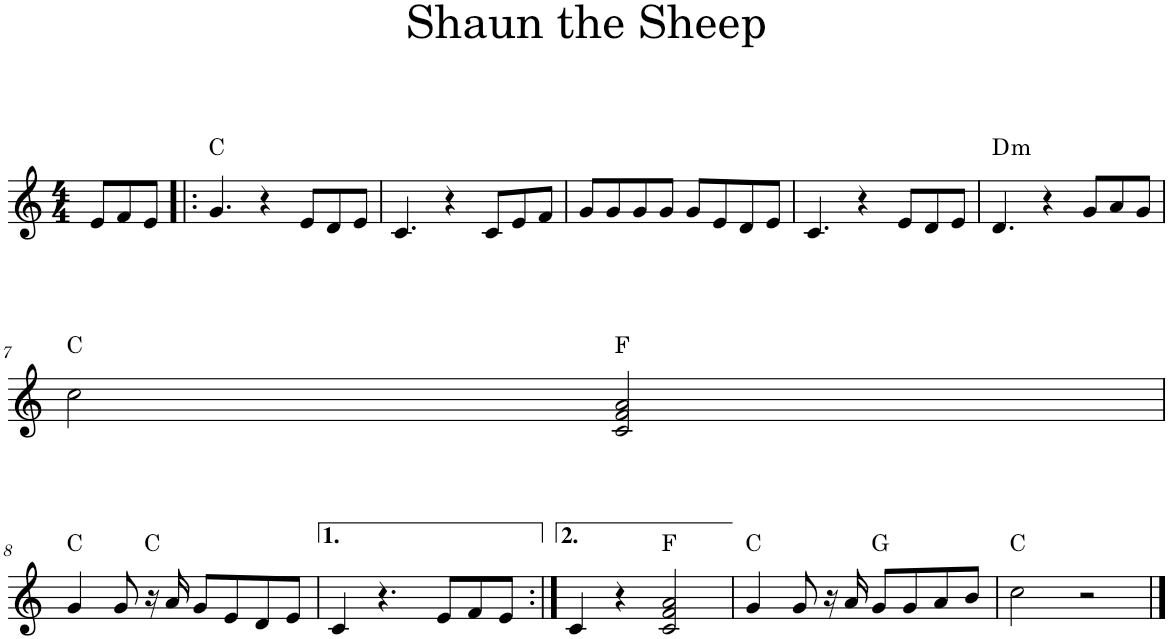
**kern	**harte
*part1	*part1
*staff1	*
*I"Piano	*
*I'Pno.	*
*clefG2	*
*k[]	*
*M4/4	*
=1	=1
8e/L	.
8f/	.
8e/J	.
=2!|:	=2!|:
4.g/	C:maj
4r	.
8e/L	.
8d/	.
8e/J	.
=3	=3
4.c/	.
4r	.
8c/L	.
8e/	.
8f/J	.
=4	=4
8g/L	.
8g/	.
8g/	.
8g/J	.
8g/L	.
8e/	.
8d/	.
8e/J	.
=5	=5
4.c/	.
4r	.
8e/L	.
8d/	.
8e/J	.
=6	=6
!	!LO:H:kt=m
4.d/	D:min
4r	.
8g/L	.
8a/	.
8g/J	.
!!LO:LB:g=z
=7	=7
2cc\	C:maj
2c/ 2f/ 2a/	F:maj
!!LO:LB:g=z
=8	=8
4g/	C:maj
8g/	.
16r	C:maj
16a/	.
8g/L	.
8e/	.
8d/	.
8e/J	.
=9	=9
4c/	.
4.r	.
8e/L	.
8f/	.
8e/J	.
=10:|!	=10:|!
4c/	.
4r	.
2c/ 2f/ 2a/	F:maj
=11	=11
4g/	C:maj
8g/	.
16r	.
16a/	.
8g/L	G:maj
8g/	.
8a/	.
8b/J	.
=12	=12
2cc\	C:maj
2r	.
==	==
*-	*-
